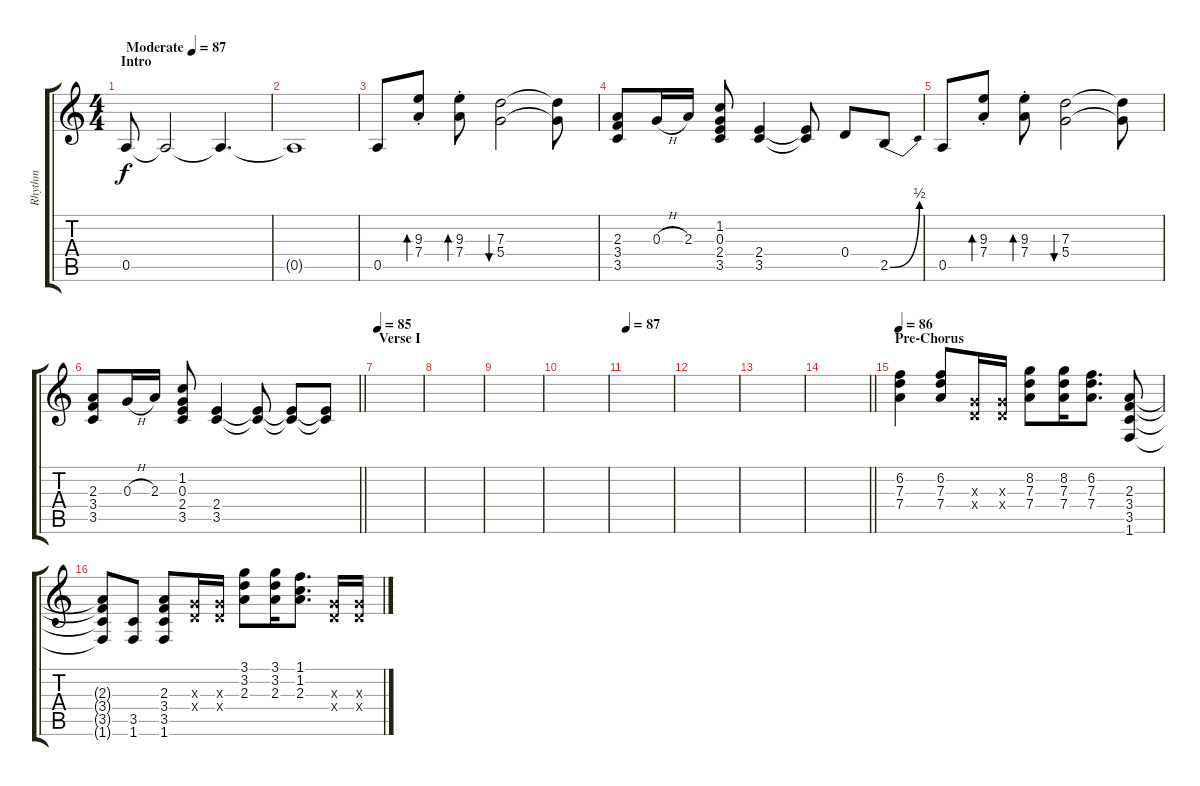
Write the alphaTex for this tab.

\track ("Rhythm" "Rhythm") {instrument distortionguitar}
\staff {score tabs}
\tuning (E4 B3 G3 D3 A2 E2) {hide}
\ts (4 4)
\section ("" "Intro")
\tempo (87 "Moderate")
\clef g2
\ks c
0.5.8{dy f volume 0 instrument distortionguitar} 0.5{t}.2{volume 13} 0.5{t}.4{d} |
0.5{t}.1 |
0.5.8 (9.3{st} 7.4{st}).8{bd 60} (9.3{st} 7.4{st}).8{bd 60} (7.3 5.4).2{bu 60} (7.3{t} 5.4{t}).8 |
(2.3 3.4 3.5).8 0.3{h}.16 2.3.16 (1.2 0.3 2.4 3.5).8 (2.4 3.5).4 (2.4{t} 3.5{t}).8 0.4.8 2.5{be (bend 0 0 60 2)}.8 |
0.5.8 (9.3{st} 7.4{st}).8{bd 60} (9.3{st} 7.4{st}).8{bd 60} (7.3 5.4).2{bu 60} (7.3{t} 5.4{t}).8 |
\barLineRight lightlight
(2.3 3.4 3.5).8 0.3{h}.16 2.3.16 (1.2 0.3 2.4 3.5).8 (2.4 3.5).4 (2.4{t} 3.5{t}).8 (2.4{t} 3.5{t}).8 (2.4{t} 3.5{t}).8 |
\section ("" "Verse I")
\tempo 85
|
|
|
|
\tempo 87
|
|
|
\barLineRight lightlight
|
\section ("" "Pre-Chorus")
\tempo 86
(6.2 7.3 7.4).4{instrument electricguitarclean} (6.2 7.3 7.4).8 (0.3{x} 0.4{x}).16 (0.3{x} 0.4{x}).16 (8.2 7.3 7.4).8 (8.2 7.3 7.4).16 (6.2 7.3 7.4).8{d} (2.3 3.4 3.5 1.6).8 |
(2.3{t} 3.4{t} 3.5{t} 1.6{t}).8 (3.5 1.6).8 (2.3 3.4 3.5 1.6).8 (0.3{x} 0.4{x}).16 (0.3{x} 0.4{x}).16 (3.1 3.2 2.3).8 (3.1 3.2 2.3).16 (1.1 1.2 2.3).8{d} (0.3{x} 0.4{x}).16 (0.3{x} 0.4{x}).16
